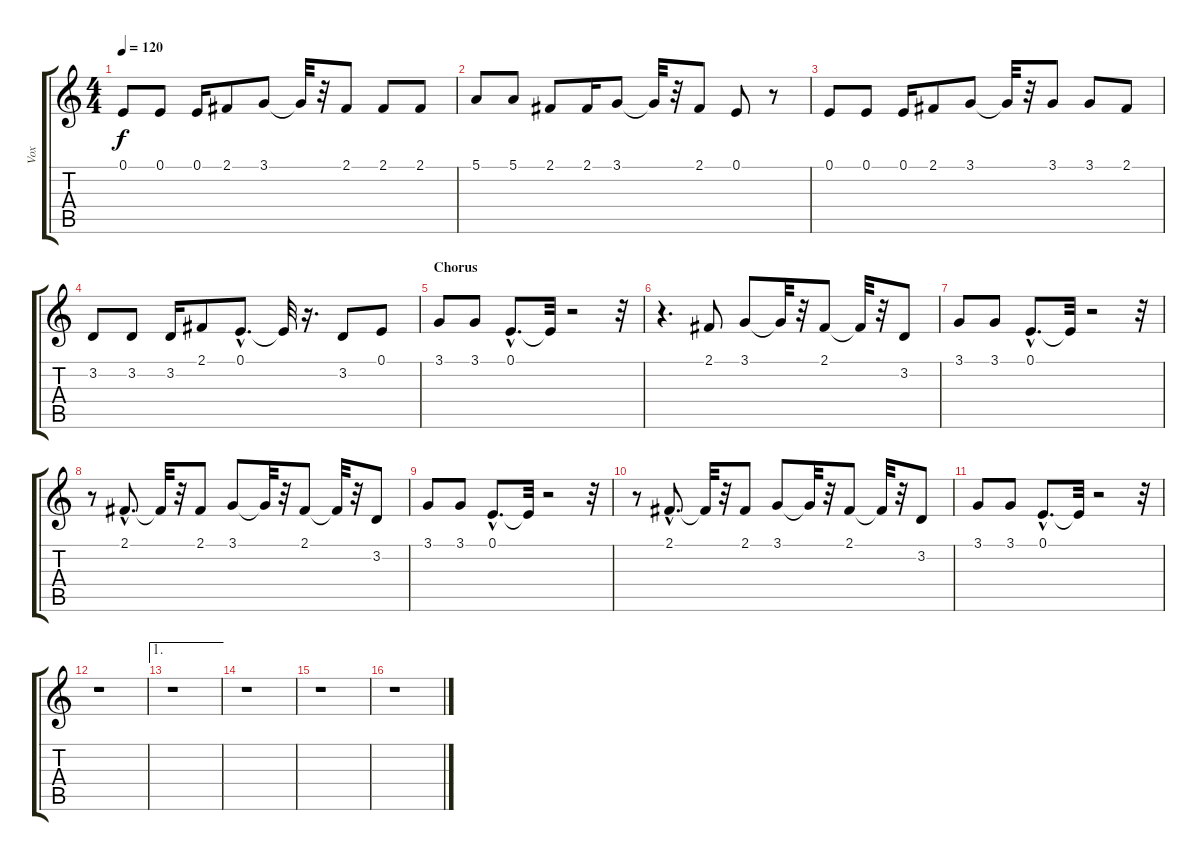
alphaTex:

\track ("Vox" "Vox") {instrument lead1square}
\staff {score tabs}
\tuning (E4 B3 G3 D3 A2 E2) {hide}
\ts (4 4)
\tempo 120
\clef g2
\ks c
0.1.8{dy f} 0.1.8 0.1.16 2.1.8 3.1.8 3.1{t}.32 r.32 2.1.8 2.1.8 2.1.8 |
5.1.8 5.1.8 2.1.8 2.1.16 3.1.8 3.1{t}.32 r.32 2.1.8 0.1.8 r.8 |
0.1.8 0.1.8 0.1.16 2.1.8 3.1.8 3.1{t}.32 r.32 3.1.8 3.1.8 2.1.8 |
3.2.8 3.2.8 3.2.16 2.1.8 0.1{hac}.8{d} 0.1{t}.32 r.16{d} 3.2.8 0.1.8 |
\section ("" "Chorus")
3.1.8 3.1.8 0.1{hac}.8{d} 0.1{t}.32 r.2 r.32 |
r.4{d} 2.1.8 3.1.8 3.1{t}.32 r.32 2.1.8 2.1{t}.32 r.32 3.2.8 |
3.1.8 3.1.8 0.1{hac}.8{d} 0.1{t}.32 r.2 r.32 |
r.8 2.1{hac}.8{d} 2.1{t}.32 r.32 2.1.8 3.1.8 3.1{t}.32 r.32 2.1.8 2.1{t}.32 r.32 3.2.8 |
3.1.8 3.1.8 0.1{hac}.8{d} 0.1{t}.32 r.2 r.32 |
r.8 2.1{hac}.8{d} 2.1{t}.32 r.32 2.1.8 3.1.8 3.1{t}.32 r.32 2.1.8 2.1{t}.32 r.32 3.2.8 |
3.1.8 3.1.8 0.1{hac}.8{d} 0.1{t}.32 r.2 r.32 |
r.1 |
\ae 1
r.1 |
r.1 |
r.1 |
r.1
